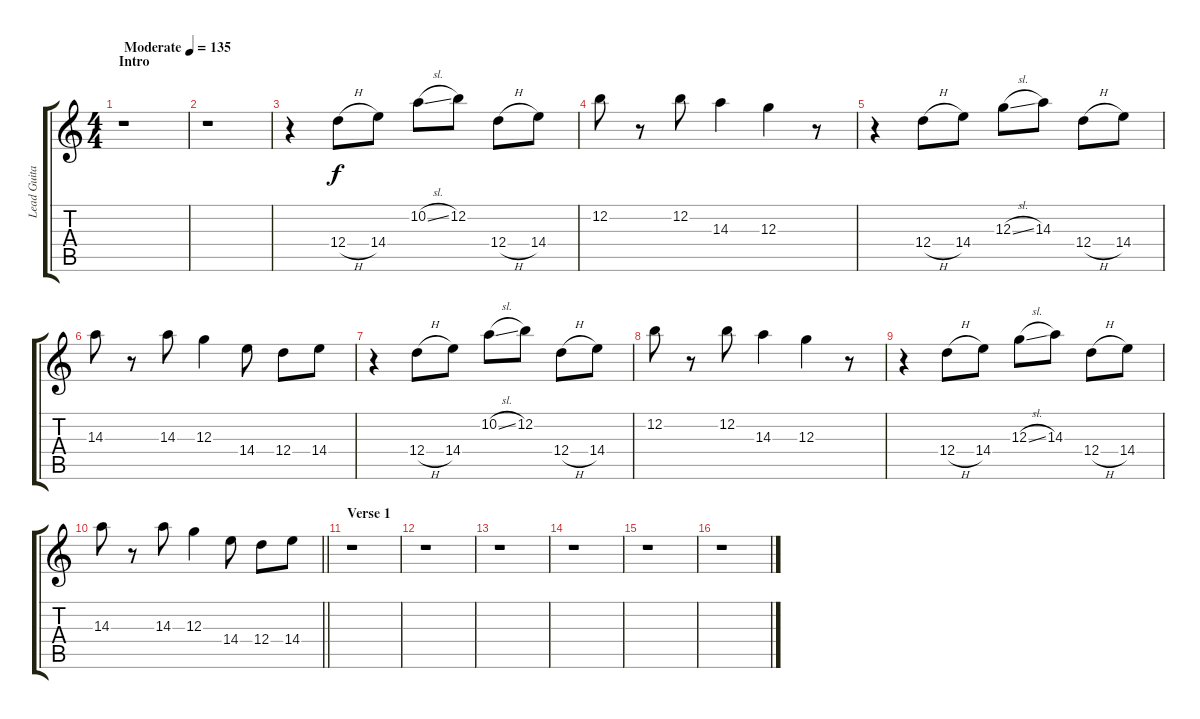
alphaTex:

\track ("Lead Guitar" "Lead Guita") {instrument distortionguitar}
\staff {score tabs}
\tuning (E4 B3 G3 D3 A2 E2) {hide}
\ts (4 4)
\section ("" "Intro")
\tempo (135 "Moderate")
\clef g2
\ks c
r.1{dy f instrument distortionguitar} |
r.1 |
r.4 12.4{h}.8 14.4.8 10.2{sl}.8 12.2.8 12.4{h}.8 14.4.8 |
12.2.8 r.8 12.2.8 14.3.4 12.3.4 r.8 |
r.4 12.4{h}.8 14.4.8 12.3{sl}.8 14.3.8 12.4{h}.8 14.4.8 |
14.3.8 r.8 14.3.8 12.3.4 14.4.8 12.4.8 14.4.8 |
r.4 12.4{h}.8 14.4.8 10.2{sl}.8 12.2.8 12.4{h}.8 14.4.8 |
12.2.8 r.8 12.2.8 14.3.4 12.3.4 r.8 |
r.4 12.4{h}.8 14.4.8 12.3{sl}.8 14.3.8 12.4{h}.8 14.4.8 |
\barLineRight lightlight
14.3.8 r.8 14.3.8 12.3.4 14.4.8 12.4.8 14.4.8 |
\section ("" "Verse 1")
r.1 |
r.1 |
r.1 |
r.1 |
r.1 |
r.1
